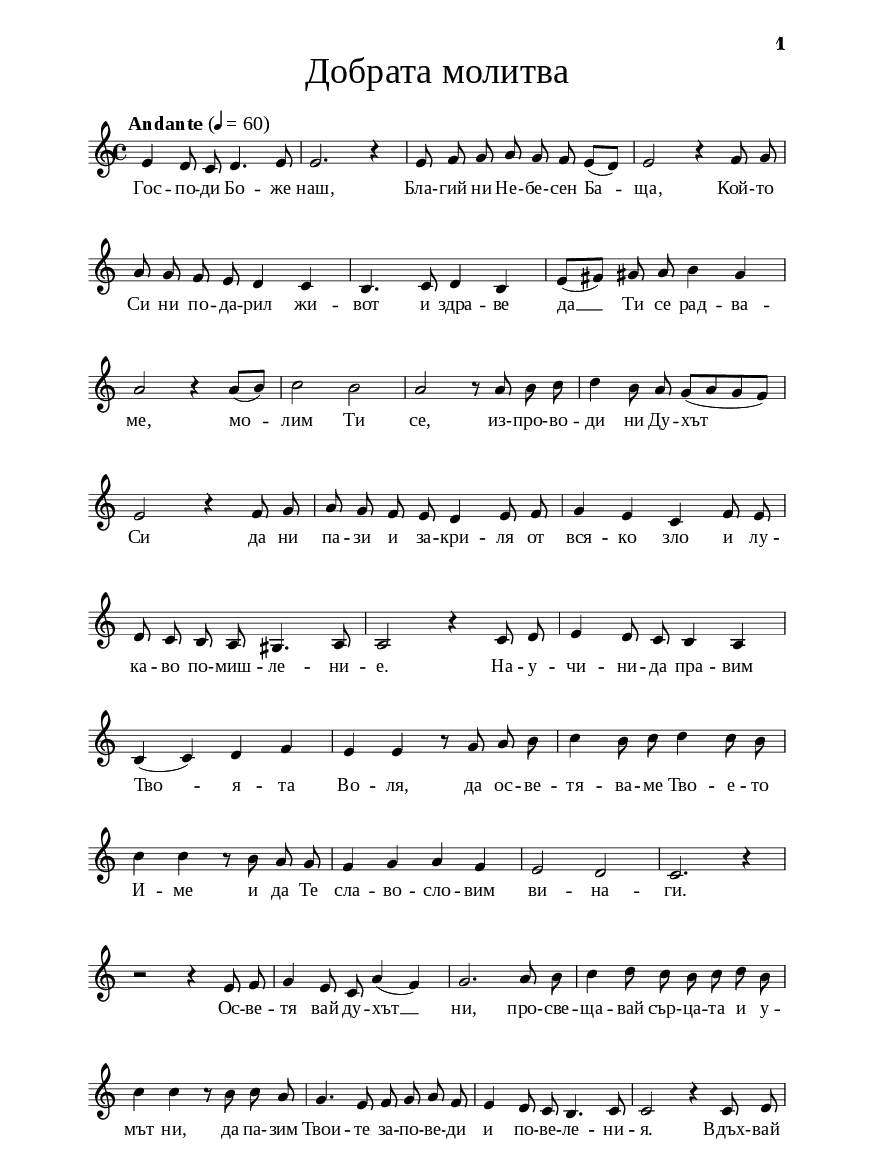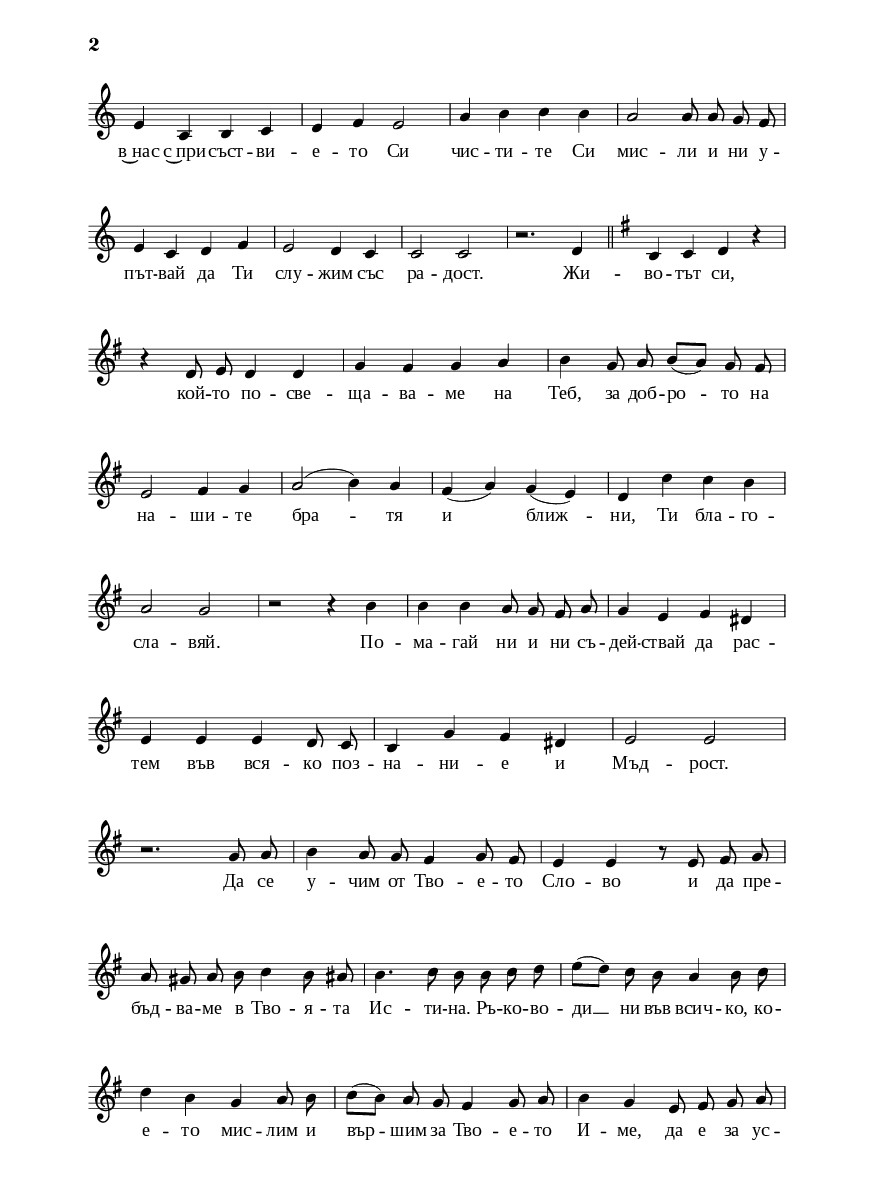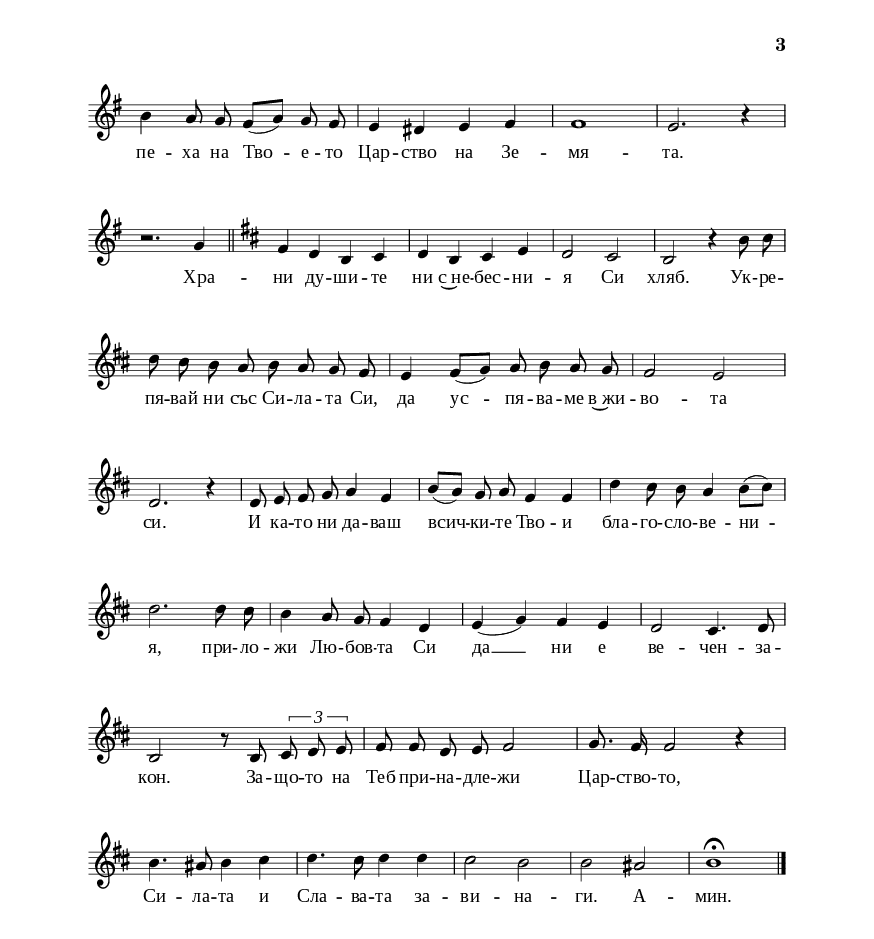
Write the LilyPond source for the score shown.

\version "2.24.4"

% include paper part and global functions
\include "include/globals.ily"

\bookpart {
  \label #'ref253
  \tocItem \markup "Добрата молитва "
  \include "include/bookpart-paper.ily"
  \score {
    \layout {
      indent = 0.0\cm % remove first line indentation
      ragged-last = ##f % do spread last line to fill the whole space
      \override Staff.BarLine.thick-thickness = #4 %make the end and repeat bars thiner
      \override Score.VoltaBracket.font-size = #-1.7 % make the repeat number fontsize smaller


      \context {
        \Score
        \omit BarNumber %remove bar numbers
        \override KeySignature.X-offset = #-1.2 % decrease keysigniture offset
        \override TimeSignature.X-offset = #-1.8 % decrease time signiture offset
        \override MetronomeMark.font-size = #1.5 % increase the tempo fontsize
        \override TupletNumber.font-size = #0.4 % increase the triol number

      } % context

      \context {
        % change staff size
        \Staff
        fontSize = #+0 % affects notes size only
        \override StaffSymbol.staff-space = #(magstep -3)
        \override StaffSymbol.thickness = #0.5
        \override BarLine.hair-thickness = #1
        %\override StaffSymbol.ledger-line-thickness = #'(0 . 0)
      }

      \context {
        % adjust space between staff and lyrics and between the two lyric lines
        \Lyrics
        \override VerticalAxisGroup.nonstaff-relatedstaff-spacing = #'((padding . 1))
        \override VerticalAxisGroup.nonstaff-nonstaff-spacing = #'((minimum-distance . 2))
        includeGraceNotes = ##t
      }
    } % layout

    \new Voice  \absolute {
      \clef treble
      \key c \major
      \time 4/4
      \tempoFunc "Andante" 4 "60"
      \autoBeamOff
      e'4  d'8  c'8  d'4.
      e'8 | % 2
      e'2. r4 | % 3
      e'8  f'8  g'8  a'8  g'8
      f'8  e'8 ( [  d'8 ) ] | % 4
      e'2 r4  f'8  g'8 \break | % 5
      a'8  g'8  f'8  e'8  d'4
      c'4 | % 6
      b4.  c'8  d'4  b4 | % 7
      e'8 ( [  fis'8 ) ]  gis'8  a'8
      b'4  gis'4 | \break % 8
      a'2 r4  a'8 ( [  b'8 ) ] | % 9
      c''2  b'2 |
      a'2 r8  a'8  b'8  c''8 | % 11
      d''4  b'8  a'8  g'8 ( [  a'8
      g'8  f'8 ) ] | \break % 12
      e'2 r4  f'8  g'8 | % 13
      a'8  g'8  f'8  e'8  d'4
      e'8  f'8 | % 14
      g'4  e'4  c'4  f'8  e'8 | \break % 15
      d'8  c'8  b8  a8  gis4.
      a8 | % 16
      a2 r4  c'8  d'8 | % 17
      e'4  d'8  c'8  b4  a4 | \break % 18
      b4 (  c'4 )  d'4  f'4 | % 19
      e'4  e'4 r8  g'8  a'8  b'8 |

      c''4  b'8  c''8  d''4
      c''8  b'8 |  \break % 21
      c''4  c''4 r8  b'8  a'8
      g'8 | % 22
      f'4  g'4  a'4  f'4 | % 23
      e'2  d'2  | % 24
      c'2. r4 | \break % 25
      r2 r4  e'8  f'8 | % 26
      g'4  e'8  c'8  a'4 (  f'4 ) | % 27
      g'2.  a'8  b'8 | % 28
      c''4  d''8  c''8  b'8
      c''8  d''8  b'8 \break | % 29
      c''4  c''4 r8  b'8  c''8
      a'8 |
      g'4.  e'8  f'8  g'8  a'8
      f'8 | % 31
      e'4  d'8  c'8  b4.  c'8 | % 32
      c'2 r4  c'8  d'8 \break | % 33
      e'4  a4  b4  c'4 | % 34
      d'4  f'4  e'2 | % 35
      a'4  b'4  c''4  b'4 | % 36
      a'2  a'8  a'8  g'8  f'8 | \break % 37
      e'4  c'4  d'4  f'4  | % 38
      e'2  d'4  c'4 | % 39
      c'2  c'2 |
      r2.  d'4 \bar "||"
      \key g \major  b4  c'4  d'4 r4 |\break % 42
      r4  d'8  e'8  d'4  d'4 | % 43
      g'4  fis'4  g'4  a'4 | % 44
      b'4  g'8  a'8  b'8 ( [  a'8 )
      ]  g'8  fis'8 | \break % 45
      e'2  fis'4  g'4 |  % 46
      a'2 (  b'4 )  a'4 | % 47
      fis'4 (  a'4 )  g'4 (  e'4 ) | % 48
      d'4  d''4  c''4  b'4 | \break % 49
      a'2  g'2 |
      r2 r4  b'4 | % 51
      b'4  b'4  a'8  g'8  fis'8
      a'8 | % 52
      g'4  e'4  fis'4  dis'4 | \break % 53
      e'4  e'4  e'4  d'8  c'8  | % 54
      b4  g'4  fis'4  dis'4 | % 55
      e'2  e'2 | \break % 56
      r2.  g'8  a'8 | % 57
      b'4  a'8  g'8  fis'4  g'8
      fis'8 | % 58
      e'4  e'4 r8  e'8  fis'8  g'8
      \break | % 59
      a'8  gis'8  a'8  b'8  c''4
      b'8  ais'8 |
      b'4.  c''8  b'8  b'8
      c''8  d''8 | % 61
      e''8 ( [  d''8 ) ]  c''8  b'8
      a'4  b'8  c''8 | \break % 62
      d''4  b'4  g'4  a'8  b'8 | % 63
      c''8 ( [  b'8 ) ]  a'8  g'8
      fis'4  g'8  a'8 | % 64
      b'4  g'4  e'8  fis'8  g'8
      a'8 | \break % 65
      b'4  a'8  g'8  fis'8 ( [  a'8
      ) ]  g'8  fis'8 | % 66
      e'4  dis'4  e'4  fis'4 | % 67
      fis'1  | % 68
      e'2. r4 | \break % 69
      r2.  g'4 \bar "||"
      \key b \minor  fis'4  d'4  b4  cis'4 | % 71
      d'4  b4  cis'4  e'4 | % 72
      d'2  cis'2 | % 73
      b2 r4  b'8  cis''8 \break | % 74
      d''8  cis''8  b'8  a'8
      b'8  a'8  g'8  fis'8 | % 75
      e'4  fis'8 ( [  g'8 ) ]  a'8
      b'8  a'8  g'8 | % 76
      fis'2  e'2 \break | % 77
      d'2. r4  | % 78
      d'8  e'8  fis'8  g'8  a'4
      fis'4 | % 79
      b'8 ( [  a'8 ) ]  g'8  a'8  fis'4
      fis'4 |
      d''4  cis''8  b'8  a'4
      b'8 ( [  cis''8 ) ] | \break % 81
      d''2.  d''8  cis''8  | % 82
      b'4  a'8  g'8  fis'4  d'4 | % 83
      e'4 (  g'4 )  fis'4  e'4 | % 84
      d'2  cis'4.  d'8 |\break % 85
      b2 r8  b8 \times 2/3 {
        cis'8  d'8  e'8
      }
      | % 86
      fis'8  fis'8  d'8  e'8  fis'2
      | % 87
      g'8.  fis'16  fis'2 r4   \break | % 88
      b'4.  ais'8  b'4  cis''4 | % 89
      d''4.  cis''8  d''4  d''4 |

      cis''2  b'2 | % 91
      b'2  ais'2 | % 92
      b'1 \fermata \bar "|."
    }

    \addlyrics {
      Гос -- по -- ди Бо -- же наш,
      "Бла-" -- гий ни "Не-" -- "бе-" -- сен Ба -- ща, "Кой-"
      -- то Си ни по -- да -- рил жи -- вот и здра --
      ве да  __ Ти се рад -- ва -- ме, мо -- лим Ти се,
      "из-" -- "про-" -- во -- ди ни Ду --
      хът Си да ни па -- зи и за -- кри -- ля от вся --
      ко зло и лу -- ка -- во "по-" -- миш -- ле -- ни
      -- е. На -- у -- чи -- ни -- да пра -- вим Тво
      -- я -- та Во -- ля, да ос -- ве -- тя -- ва
      -- ме Тво -- е -- то И -- ме и да Те сла --
      во -- сло -- вим ви -- на -- ги. Ос -- ве -- тя
      вай ду -- хът __ ни, "про-" -- све -- ща -- вай
      "сър-"  -- ца -- та и у -- мът ни, да "па-" -- зим
      Твои -- те за -- по -- ве -- ди и по -- ве
      -- ле -- ни -- я. "Вдъх-" -- вай в~нас с~при -- съст --
      ви -- е -- то Си чис -- ти -- те Си мис -- ли
      и ни у -- път -- вай да Ти слу -- жим със ра
      -- дост. Жи -- во -- тът си, кой -- то по -- све
      -- ща -- ва -- ме на Теб, за доб -- ро -- то
      на на -- ши -- те бра -- тя и  ближ
      -- ни, Ти бла -- го -- сла -- вяй. По -- ма --
      гай ни и ни съ -- дей -- ствай да рас -- тем
      във вся -- ко поз -- на -- ни -- е и Мъд --
      рост. Да се у -- чим от Тво -- е -- то Сло --
      во и да пре -- бъд -- ва -- ме в Тво -- я --
      та Ис -- ти -- на. Ръ -- ко -- во -- ди __  ни
      във всич -- ко, ко -- е -- то мис -- лим и вър
      -- шим за Тво -- е -- то И -- ме, да е за
      ус -- пе -- ха на Тво -- е -- то Цар -- ство
      на Зе -- мя -- та. Хра -- ни ду -- ши -- те ни
      с~не -- бес -- ни -- я Си хляб. "Ук-" -- ре -- пя --
      вай ни със Си -- ла -- та Си, да ус -- пя
      -- ва -- ме в~жи -- во -- та си. И ка -- то ни
      да -- ваш всич -- ки -- те Тво -- и бла --
      "го-" -- "сло-" -- ве -- ни -- я, "при-" -- ло -- жи
      "Лю-" -- бов -- та Си да  __ ни е ве -- чен --
      за -- кон. За -- що -- то на Теб при -- на --
      дле -- жи Цар -- "ство-" -- то, Си -- ла -- та и Сла
      -- ва -- та за -- ви -- на -- ги. А -- мин.}

      \header {
        title = \titleFunc #'ref_desc_20 "Добрата молитва" "Dobrata molitva"
      }

      \midi{}

    } % score




  } % bookpart

  % Più mosso
  %
